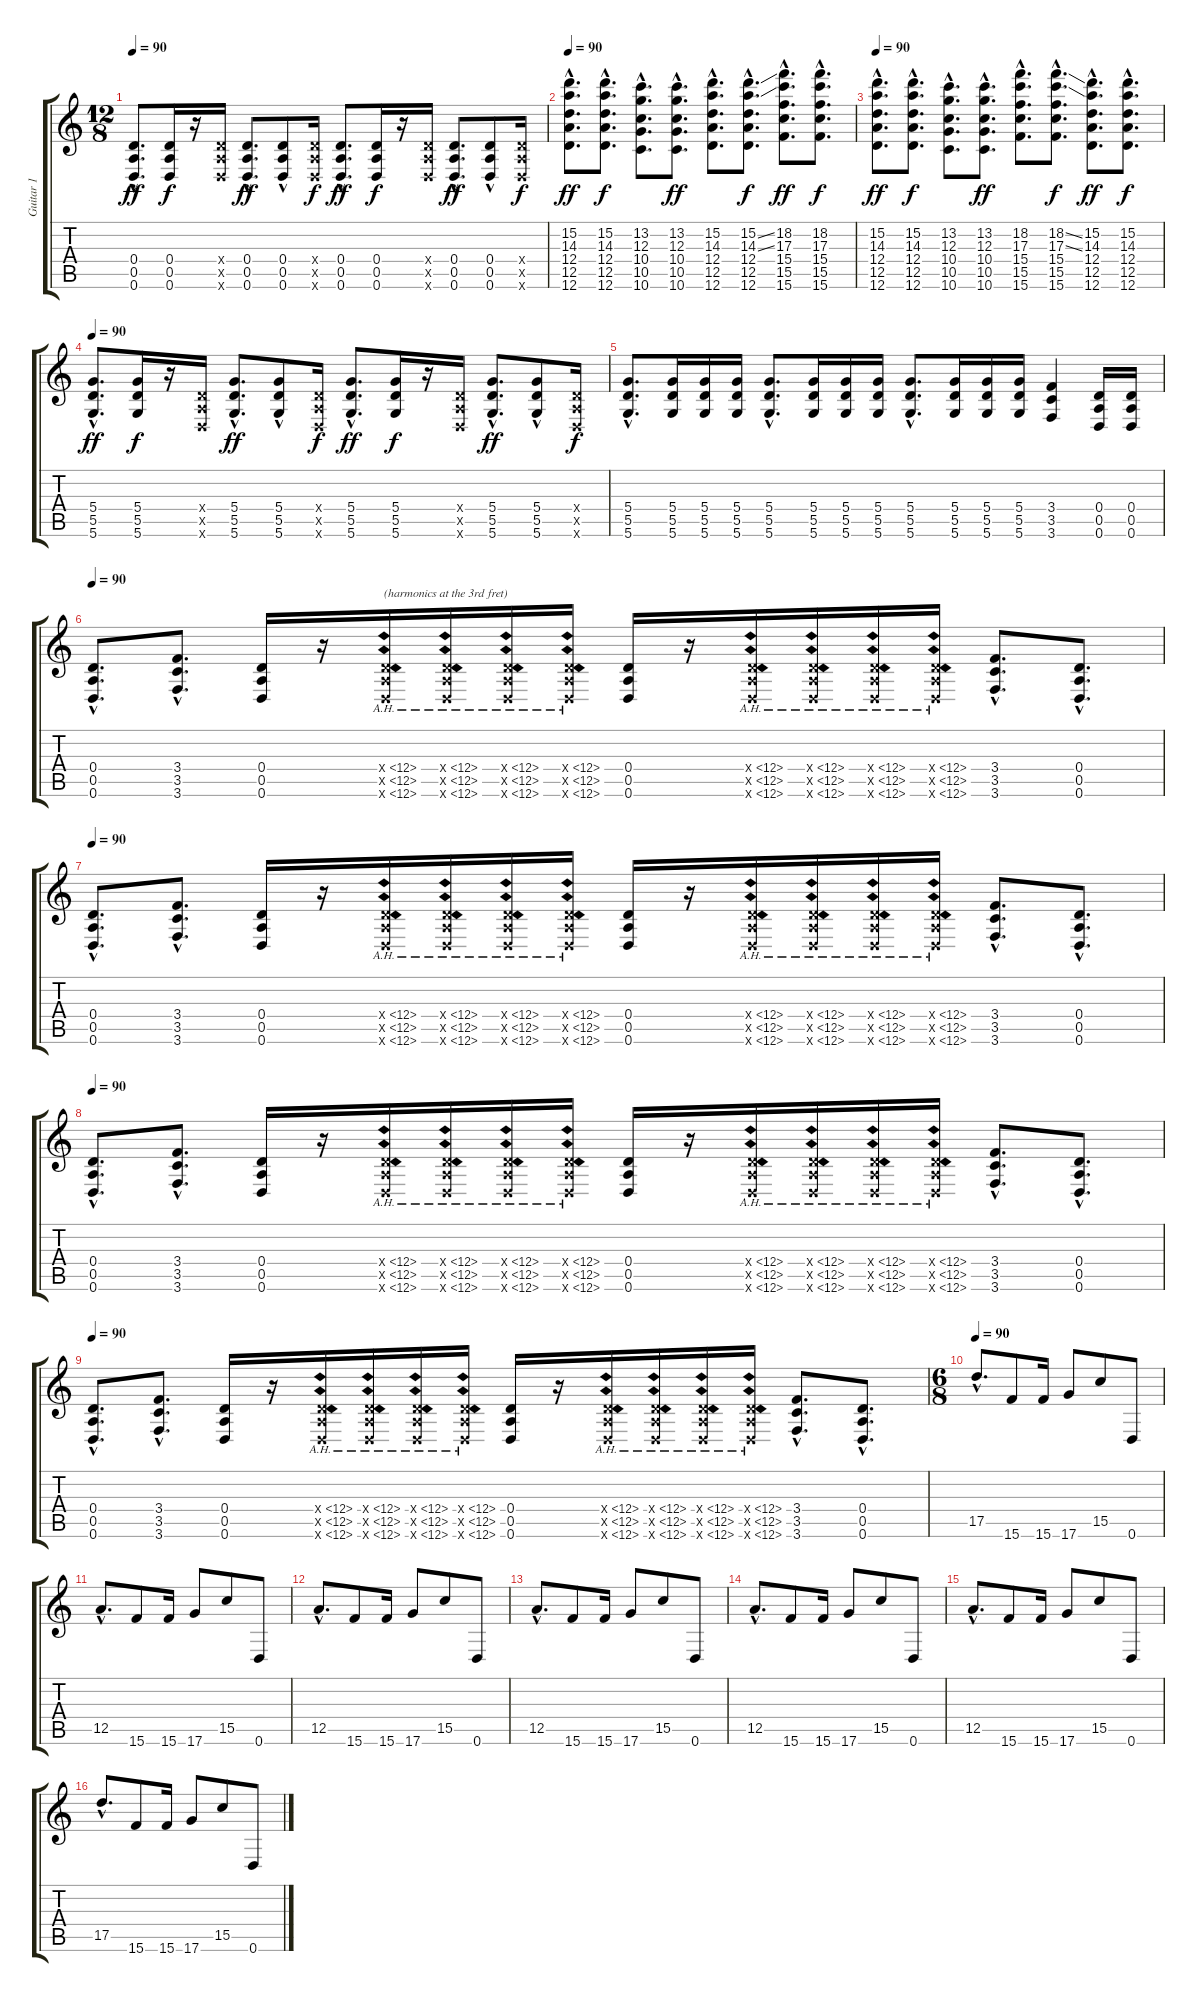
\track ("Guitar 1" "Guitar 1") {instrument distortionguitar}
\staff {score tabs}
\tuning (E4 B3 G3 D3 A2 D2) {hide}
\ts (12 8)
\tempo 90
\clef g2
\ks c
(0.4{hac} 0.5{hac} 0.6{hac}).8{d dy ff volume 13 instrument distortionguitar} (0.4 0.5 0.6).16{dy f} r.16 (0.4{x} 0.5{x} 0.6{x}).16 (0.4{hac} 0.5{hac} 0.6{hac}).8{d dy ff} (0.4{hac} 0.5{hac} 0.6{hac}).8 (0.4{x} 0.5{x} 0.6{x}).16{dy f} (0.4{hac} 0.5{hac} 0.6{hac}).8{d dy ff} (0.4 0.5 0.6).16{dy f} r.16 (0.4{x} 0.5{x} 0.6{x}).16 (0.4{hac} 0.5{hac} 0.6{hac}).8{d dy ff} (0.4{hac} 0.5{hac} 0.6{hac}).8 (0.4{x} 0.5{x} 0.6{x}).16{dy f} |
\tempo 90
(15.2{hac} 14.3{hac} 12.4{hac} 12.5{hac} 12.6{hac}).8{d dy ff volume 13 instrument distortionguitar} (15.2{hac} 14.3{hac} 12.4{hac} 12.5{hac} 12.6{hac}).8{d dy f} (13.2{hac} 12.3{hac} 10.4{hac} 10.5{hac} 10.6{hac}).8{d} (13.2{hac} 12.3{hac} 10.4{hac} 10.5{hac} 10.6{hac}).8{d dy ff} (15.2{hac} 14.3{hac} 12.4{hac} 12.5{hac} 12.6{hac}).8{d} (15.2{ss hac} 14.3{ss hac} 12.4{hac} 12.5{hac} 12.6{hac}).8{d dy f} (18.2{hac} 17.3{hac} 15.4{hac} 15.5{hac} 15.6{hac}).8{d dy ff} (18.2{hac} 17.3{hac} 15.4{hac} 15.5{hac} 15.6{hac}).8{d dy f} |
\tempo 90
(15.2{hac} 14.3{hac} 12.4{hac} 12.5{hac} 12.6{hac}).8{d dy ff volume 13 instrument distortionguitar} (15.2{hac} 14.3{hac} 12.4{hac} 12.5{hac} 12.6{hac}).8{d dy f} (13.2{hac} 12.3{hac} 10.4{hac} 10.5{hac} 10.6{hac}).8{d} (13.2{hac} 12.3{hac} 10.4{hac} 10.5{hac} 10.6{hac}).8{d dy ff} (18.2{hac} 17.3{hac} 15.4{hac} 15.5{hac} 15.6{hac}).8{d} (18.2{ss hac} 17.3{ss hac} 15.4{hac} 15.5{hac} 15.6{hac}).8{d dy f} (15.2{hac} 14.3{hac} 12.4{hac} 12.5{hac} 12.6{hac}).8{d dy ff} (15.2{hac} 14.3{hac} 12.4{hac} 12.5{hac} 12.6{hac}).8{d dy f} |
\tempo 90
(5.4{hac} 5.5{hac} 5.6{hac}).8{d dy ff volume 13 instrument distortionguitar} (5.4 5.5 5.6).16{dy f} r.16 (0.4{x} 0.5{x} 0.6{x}).16 (5.4{hac} 5.5{hac} 5.6{hac}).8{d dy ff} (5.4{hac} 5.5{hac} 5.6{hac}).8 (0.4{x} 0.5{x} 0.6{x}).16{dy f} (5.4{hac} 5.5{hac} 5.6{hac}).8{d dy ff} (5.4 5.5 5.6).16{dy f} r.16 (0.4{x} 0.5{x} 0.6{x}).16 (5.4{hac} 5.5{hac} 5.6{hac}).8{d dy ff} (5.4{hac} 5.5{hac} 5.6{hac}).8 (0.4{x} 0.5{x} 0.6{x}).16{dy f} |
(5.4{hac} 5.5{hac} 5.6{hac}).8{d} (5.4 5.5 5.6).16 (5.4 5.5 5.6).16 (5.4 5.5 5.6).16 (5.4{hac} 5.5{hac} 5.6{hac}).8{d} (5.4 5.5 5.6).16 (5.4 5.5 5.6).16 (5.4 5.5 5.6).16 (5.4{hac} 5.5{hac} 5.6{hac}).8{d} (5.4 5.5 5.6).16 (5.4 5.5 5.6).16 (5.4 5.5 5.6).16 (3.4 3.5 3.6).4 (0.4 0.5 0.6).16 (0.4 0.5 0.6).16 |
\tempo 90
(0.4{hac} 0.5{hac} 0.6{hac}).8{d volume 13 instrument distortionguitar} (3.4{hac} 3.5{hac} 3.6{hac}).8{d} (0.4 0.5 0.6).16 r.16 (0.4{ah 12 x} 0.5{ah 12 x} 0.6{ah 12 x}).16{txt "(harmonics at the 3rd fret)"} (0.4{ah 12 x} 0.5{ah 12 x} 0.6{ah 12 x}).16 (0.4{ah 12 x} 0.5{ah 12 x} 0.6{ah 12 x}).16 (0.4{ah 12 x} 0.5{ah 12 x} 0.6{ah 12 x}).16 (0.4 0.5 0.6).16 r.16 (0.4{ah 12 x} 0.5{ah 12 x} 0.6{ah 12 x}).16 (0.4{ah 12 x} 0.5{ah 12 x} 0.6{ah 12 x}).16 (0.4{ah 12 x} 0.5{ah 12 x} 0.6{ah 12 x}).16 (0.4{ah 12 x} 0.5{ah 12 x} 0.6{ah 12 x}).16 (3.4{hac} 3.5{hac} 3.6{hac}).8{d} (0.4{hac} 0.5{hac} 0.6{hac}).8{d} |
\tempo 90
(0.4{hac} 0.5{hac} 0.6{hac}).8{d volume 13 instrument distortionguitar} (3.4{hac} 3.5{hac} 3.6{hac}).8{d} (0.4 0.5 0.6).16 r.16 (0.4{ah 12 x} 0.5{ah 12 x} 0.6{ah 12 x}).16 (0.4{ah 12 x} 0.5{ah 12 x} 0.6{ah 12 x}).16 (0.4{ah 12 x} 0.5{ah 12 x} 0.6{ah 12 x}).16 (0.4{ah 12 x} 0.5{ah 12 x} 0.6{ah 12 x}).16 (0.4 0.5 0.6).16 r.16 (0.4{ah 12 x} 0.5{ah 12 x} 0.6{ah 12 x}).16 (0.4{ah 12 x} 0.5{ah 12 x} 0.6{ah 12 x}).16 (0.4{ah 12 x} 0.5{ah 12 x} 0.6{ah 12 x}).16 (0.4{ah 12 x} 0.5{ah 12 x} 0.6{ah 12 x}).16 (3.4{hac} 3.5{hac} 3.6{hac}).8{d} (0.4{hac} 0.5{hac} 0.6{hac}).8{d} |
\tempo 90
(0.4{hac} 0.5{hac} 0.6{hac}).8{d volume 13 instrument distortionguitar} (3.4{hac} 3.5{hac} 3.6{hac}).8{d} (0.4 0.5 0.6).16 r.16 (0.4{ah 12 x} 0.5{ah 12 x} 0.6{ah 12 x}).16 (0.4{ah 12 x} 0.5{ah 12 x} 0.6{ah 12 x}).16 (0.4{ah 12 x} 0.5{ah 12 x} 0.6{ah 12 x}).16 (0.4{ah 12 x} 0.5{ah 12 x} 0.6{ah 12 x}).16 (0.4 0.5 0.6).16 r.16 (0.4{ah 12 x} 0.5{ah 12 x} 0.6{ah 12 x}).16 (0.4{ah 12 x} 0.5{ah 12 x} 0.6{ah 12 x}).16 (0.4{ah 12 x} 0.5{ah 12 x} 0.6{ah 12 x}).16 (0.4{ah 12 x} 0.5{ah 12 x} 0.6{ah 12 x}).16 (3.4{hac} 3.5{hac} 3.6{hac}).8{d} (0.4{hac} 0.5{hac} 0.6{hac}).8{d} |
\tempo 90
(0.4{hac} 0.5{hac} 0.6{hac}).8{d volume 13 instrument distortionguitar} (3.4{hac} 3.5{hac} 3.6{hac}).8{d} (0.4 0.5 0.6).16 r.16 (0.4{ah 12 x} 0.5{ah 12 x} 0.6{ah 12 x}).16 (0.4{ah 12 x} 0.5{ah 12 x} 0.6{ah 12 x}).16 (0.4{ah 12 x} 0.5{ah 12 x} 0.6{ah 12 x}).16 (0.4{ah 12 x} 0.5{ah 12 x} 0.6{ah 12 x}).16 (0.4 0.5 0.6).16 r.16 (0.4{ah 12 x} 0.5{ah 12 x} 0.6{ah 12 x}).16 (0.4{ah 12 x} 0.5{ah 12 x} 0.6{ah 12 x}).16 (0.4{ah 12 x} 0.5{ah 12 x} 0.6{ah 12 x}).16 (0.4{ah 12 x} 0.5{ah 12 x} 0.6{ah 12 x}).16 (3.4{hac} 3.5{hac} 3.6{hac}).8{d} (0.4{hac} 0.5{hac} 0.6{hac}).8{d} |
\ts (6 8)
\tempo 90
17.5{hac}.8{d volume 13 instrument distortionguitar} 15.6.8 15.6.16 17.6.8 15.5.8 0.6.8 |
12.5{hac}.8{d} 15.6.8 15.6.16 17.6.8 15.5.8 0.6.8 |
12.5{hac}.8{d} 15.6.8 15.6.16 17.6.8 15.5.8 0.6.8 |
12.5{hac}.8{d} 15.6.8 15.6.16 17.6.8 15.5.8 0.6.8 |
12.5{hac}.8{d} 15.6.8 15.6.16 17.6.8 15.5.8 0.6.8 |
12.5{hac}.8{d} 15.6.8 15.6.16 17.6.8 15.5.8 0.6.8 |
17.5{hac}.8{d} 15.6.8 15.6.16 17.6.8 15.5.8 0.6.8
